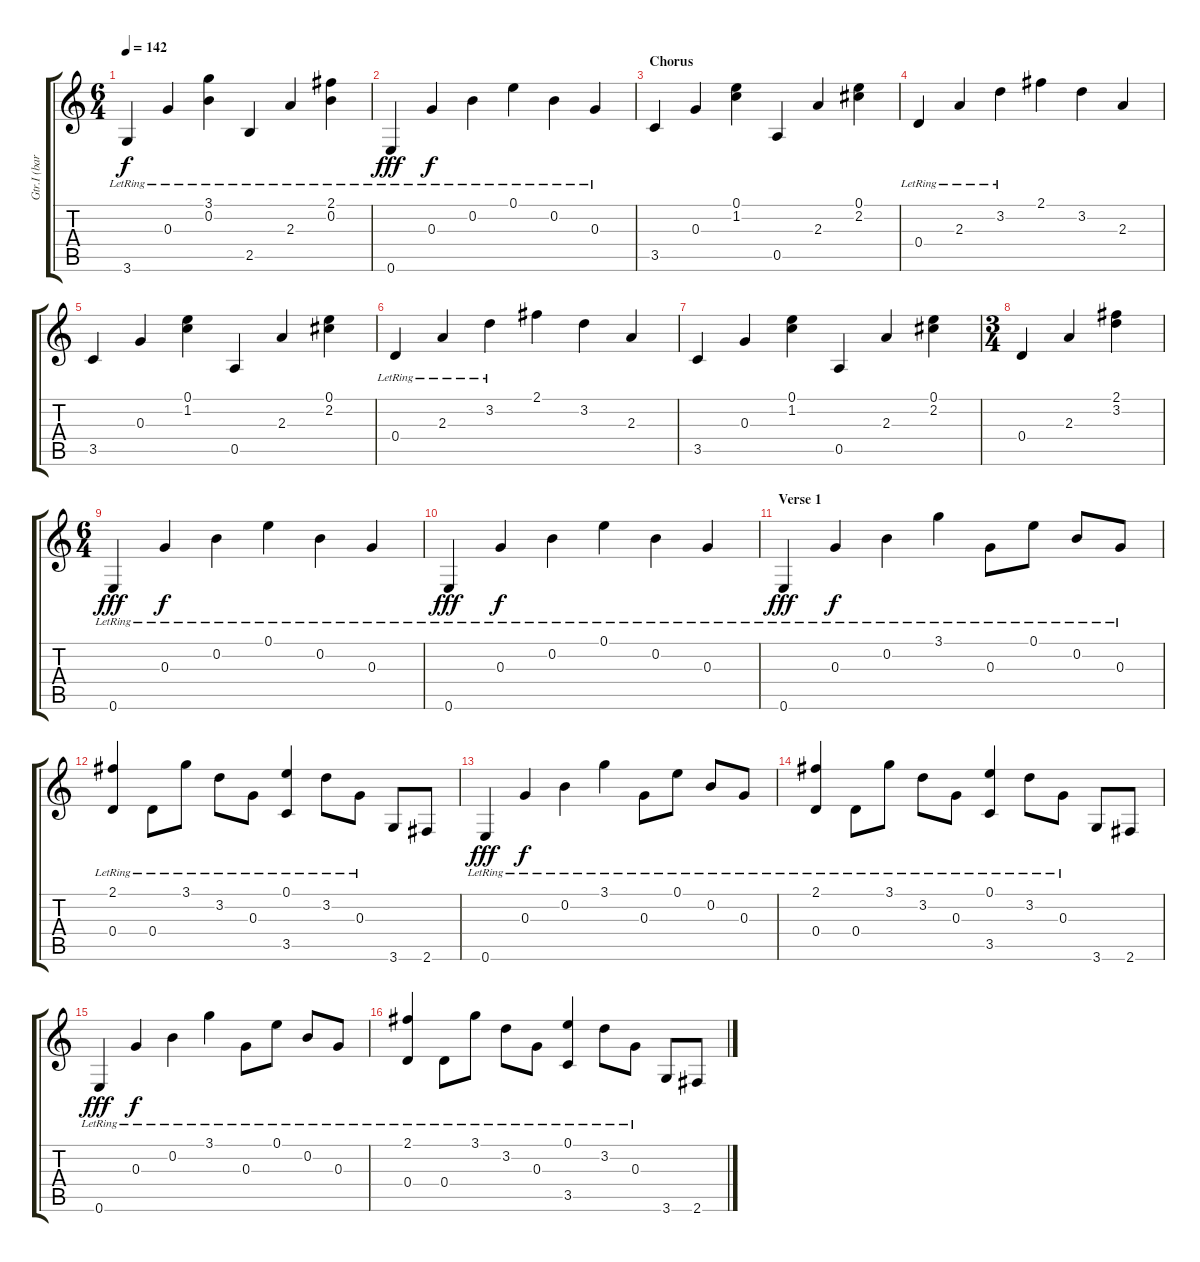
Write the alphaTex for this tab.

\track ("Gtr.I (bare)" "Gtr.I (bar") {instrument acousticguitarnylon}
\staff {score tabs}
\tuning (E4 B3 G3 D3 A2 E2) {hide}
\ts (6 4)
\tempo 142
\clef g2
\ks c
3.6{lr}.4{dy f} 0.3{lr}.4 (3.1{lr} 0.2{lr}).4 2.5{lr}.4 2.3{lr}.4 (2.1{lr} 0.2{lr}).4 |
0.6{lr}.4{dy fff} 0.3{lr}.4{dy f} 0.2{lr}.4 0.1{lr}.4 0.2{lr}.4 0.3{lr}.4 |
\section ("" "Chorus")
3.5.4 0.3.4 (0.1 1.2).4 0.5.4 2.3.4 (0.1 2.2).4 |
0.4{lr}.4 2.3{lr}.4 3.2{lr}.4 2.1.4 3.2.4 2.3.4 |
3.5.4 0.3.4 (0.1 1.2).4 0.5.4 2.3.4 (0.1 2.2).4 |
0.4{lr}.4 2.3{lr}.4 3.2{lr}.4 2.1.4 3.2.4 2.3.4 |
3.5.4 0.3.4 (0.1 1.2).4 0.5.4 2.3.4 (0.1 2.2).4 |
\ts (3 4)
0.4.4 2.3.4 (2.1 3.2).4 |
\ts (6 4)
0.6{lr}.4{dy fff} 0.3{lr}.4{dy f} 0.2{lr}.4 0.1{lr}.4 0.2{lr}.4 0.3{lr}.4 |
0.6{lr}.4{dy fff} 0.3{lr}.4{dy f} 0.2{lr}.4 0.1{lr}.4 0.2{lr}.4 0.3{lr}.4 |
\section ("" "Verse 1")
0.6{lr}.4{dy fff} 0.3{lr}.4{dy f} 0.2{lr}.4 3.1{lr}.4 0.3{lr}.8 0.1{lr}.8 0.2{lr}.8 0.3{lr}.8 |
(2.1{lr} 0.4{lr}).4 0.4{lr}.8 3.1{lr}.8 3.2{lr}.8 0.3{lr}.8 (0.1{lr} 3.5{lr}).4 3.2{lr}.8 0.3{lr}.8 3.6.8 2.6.8 |
0.6{lr}.4{dy fff} 0.3{lr}.4{dy f} 0.2{lr}.4 3.1{lr}.4 0.3{lr}.8 0.1{lr}.8 0.2{lr}.8 0.3{lr}.8 |
(2.1{lr} 0.4{lr}).4 0.4{lr}.8 3.1{lr}.8 3.2{lr}.8 0.3{lr}.8 (0.1{lr} 3.5{lr}).4 3.2{lr}.8 0.3{lr}.8 3.6.8 2.6.8 |
0.6{lr}.4{dy fff} 0.3{lr}.4{dy f} 0.2{lr}.4 3.1{lr}.4 0.3{lr}.8 0.1{lr}.8 0.2{lr}.8 0.3{lr}.8 |
(2.1{lr} 0.4{lr}).4 0.4{lr}.8 3.1{lr}.8 3.2{lr}.8 0.3{lr}.8 (0.1{lr} 3.5{lr}).4 3.2{lr}.8 0.3{lr}.8 3.6.8 2.6.8
